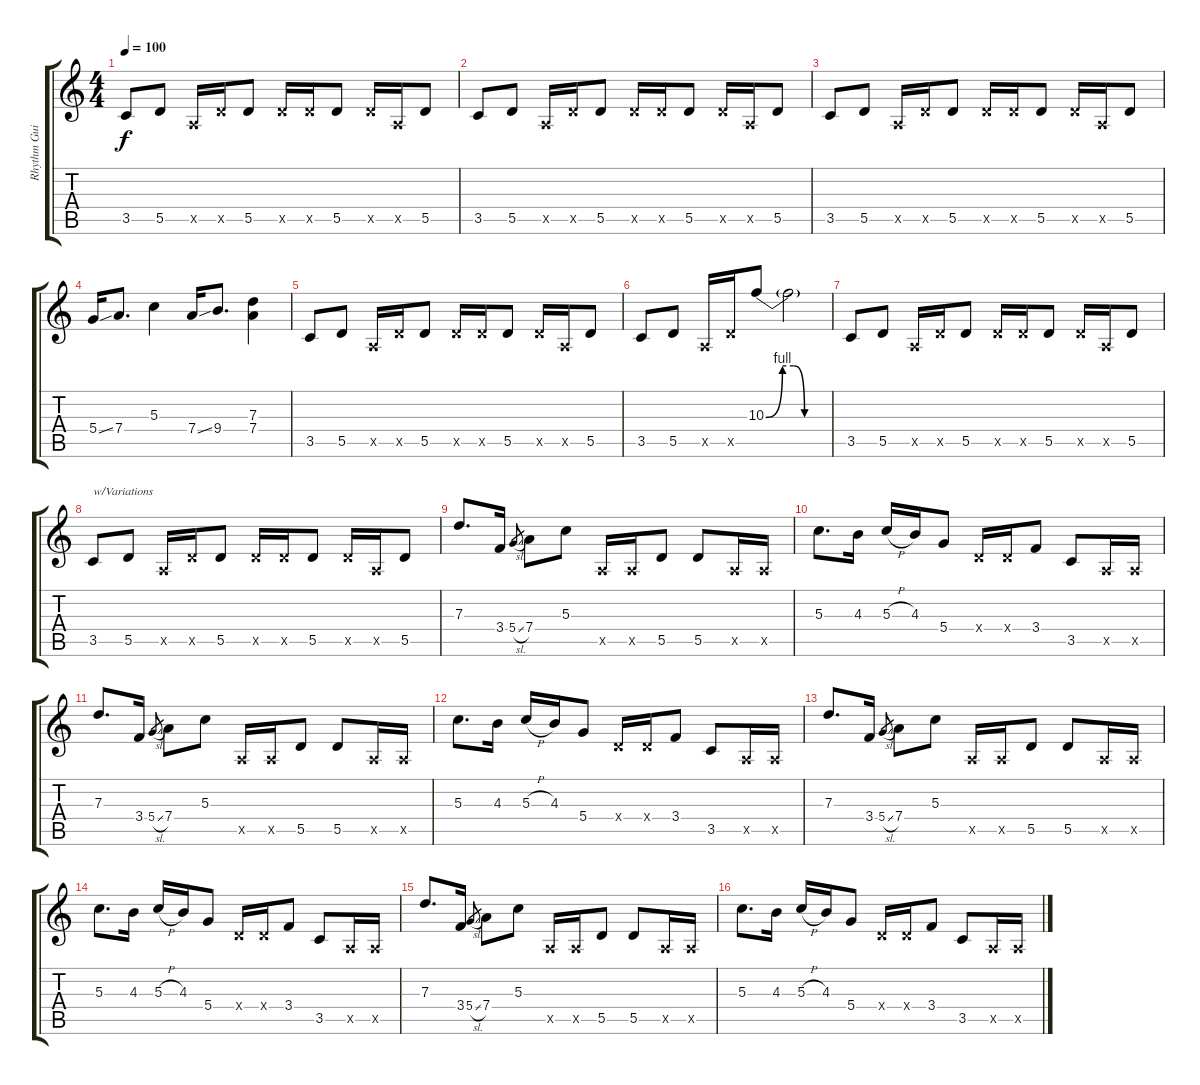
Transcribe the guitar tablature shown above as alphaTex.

\track ("Rhythm Guitar" "Rhythm Gui") {instrument distortionguitar}
\staff {score tabs}
\tuning (E4 B3 G3 D3 A2 E2) {hide}
\ts (4 4)
\tempo 100
\clef g2
\ks c
3.5.8{dy f} 5.5.8 0.5{x}.16 5.5{x}.16 5.5.8 5.5{x}.16 5.5{x}.16 5.5.8 5.5{x}.16 0.5{x}.16 5.5.8 |
3.5.8 5.5.8 0.5{x}.16 5.5{x}.16 5.5.8 5.5{x}.16 5.5{x}.16 5.5.8 5.5{x}.16 0.5{x}.16 5.5.8 |
3.5.8 5.5.8 0.5{x}.16 5.5{x}.16 5.5.8 5.5{x}.16 5.5{x}.16 5.5.8 5.5{x}.16 0.5{x}.16 5.5.8 |
5.4{ss}.16 7.4.8{d} 5.3.4 7.4{ss}.16 9.4.8{d} (7.3 7.4).4 |
3.5.8 5.5.8 0.5{x}.16 5.5{x}.16 5.5.8 5.5{x}.16 5.5{x}.16 5.5.8 5.5{x}.16 0.5{x}.16 5.5.8 |
3.5.8 5.5.8 0.5{x}.16 5.5{x}.16 10.3{be (custom 0 0 15 4 25 4 35 0 60 0)}.8 10.3{t}.2 |
3.5.8 5.5.8 0.5{x}.16 5.5{x}.16 5.5.8 5.5{x}.16 5.5{x}.16 5.5.8 5.5{x}.16 0.5{x}.16 5.5.8 |
3.5.8{txt "w/Variations"} 5.5.8 0.5{x}.16 5.5{x}.16 5.5.8 5.5{x}.16 5.5{x}.16 5.5.8 5.5{x}.16 0.5{x}.16 5.5.8 |
7.3.8{d} 3.4.16 5.4{sl}.8{gr} 7.4.8 5.3.8 0.5{x}.16 0.5{x}.16 5.5.8 5.5.8 0.5{x}.16 0.5{x}.16 |
5.3.8{d} 4.3.16 5.3{h}.16 4.3.16 5.4.8 0.4{x}.16 0.4{x}.16 3.4.8 3.5.8 0.5{x}.16 0.5{x}.16 |
7.3.8{d} 3.4.16 5.4{sl}.8{gr} 7.4.8 5.3.8 0.5{x}.16 0.5{x}.16 5.5.8 5.5.8 0.5{x}.16 0.5{x}.16 |
5.3.8{d} 4.3.16 5.3{h}.16 4.3.16 5.4.8 0.4{x}.16 0.4{x}.16 3.4.8 3.5.8 0.5{x}.16 0.5{x}.16 |
7.3.8{d} 3.4.16 5.4{sl}.8{gr} 7.4.8 5.3.8 0.5{x}.16 0.5{x}.16 5.5.8 5.5.8 0.5{x}.16 0.5{x}.16 |
5.3.8{d} 4.3.16 5.3{h}.16 4.3.16 5.4.8 0.4{x}.16 0.4{x}.16 3.4.8 3.5.8 0.5{x}.16 0.5{x}.16 |
7.3.8{d} 3.4.16 5.4{sl}.8{gr} 7.4.8 5.3.8 0.5{x}.16 0.5{x}.16 5.5.8 5.5.8 0.5{x}.16 0.5{x}.16 |
5.3.8{d} 4.3.16 5.3{h}.16 4.3.16 5.4.8 0.4{x}.16 0.4{x}.16 3.4.8 3.5.8 0.5{x}.16 0.5{x}.16
